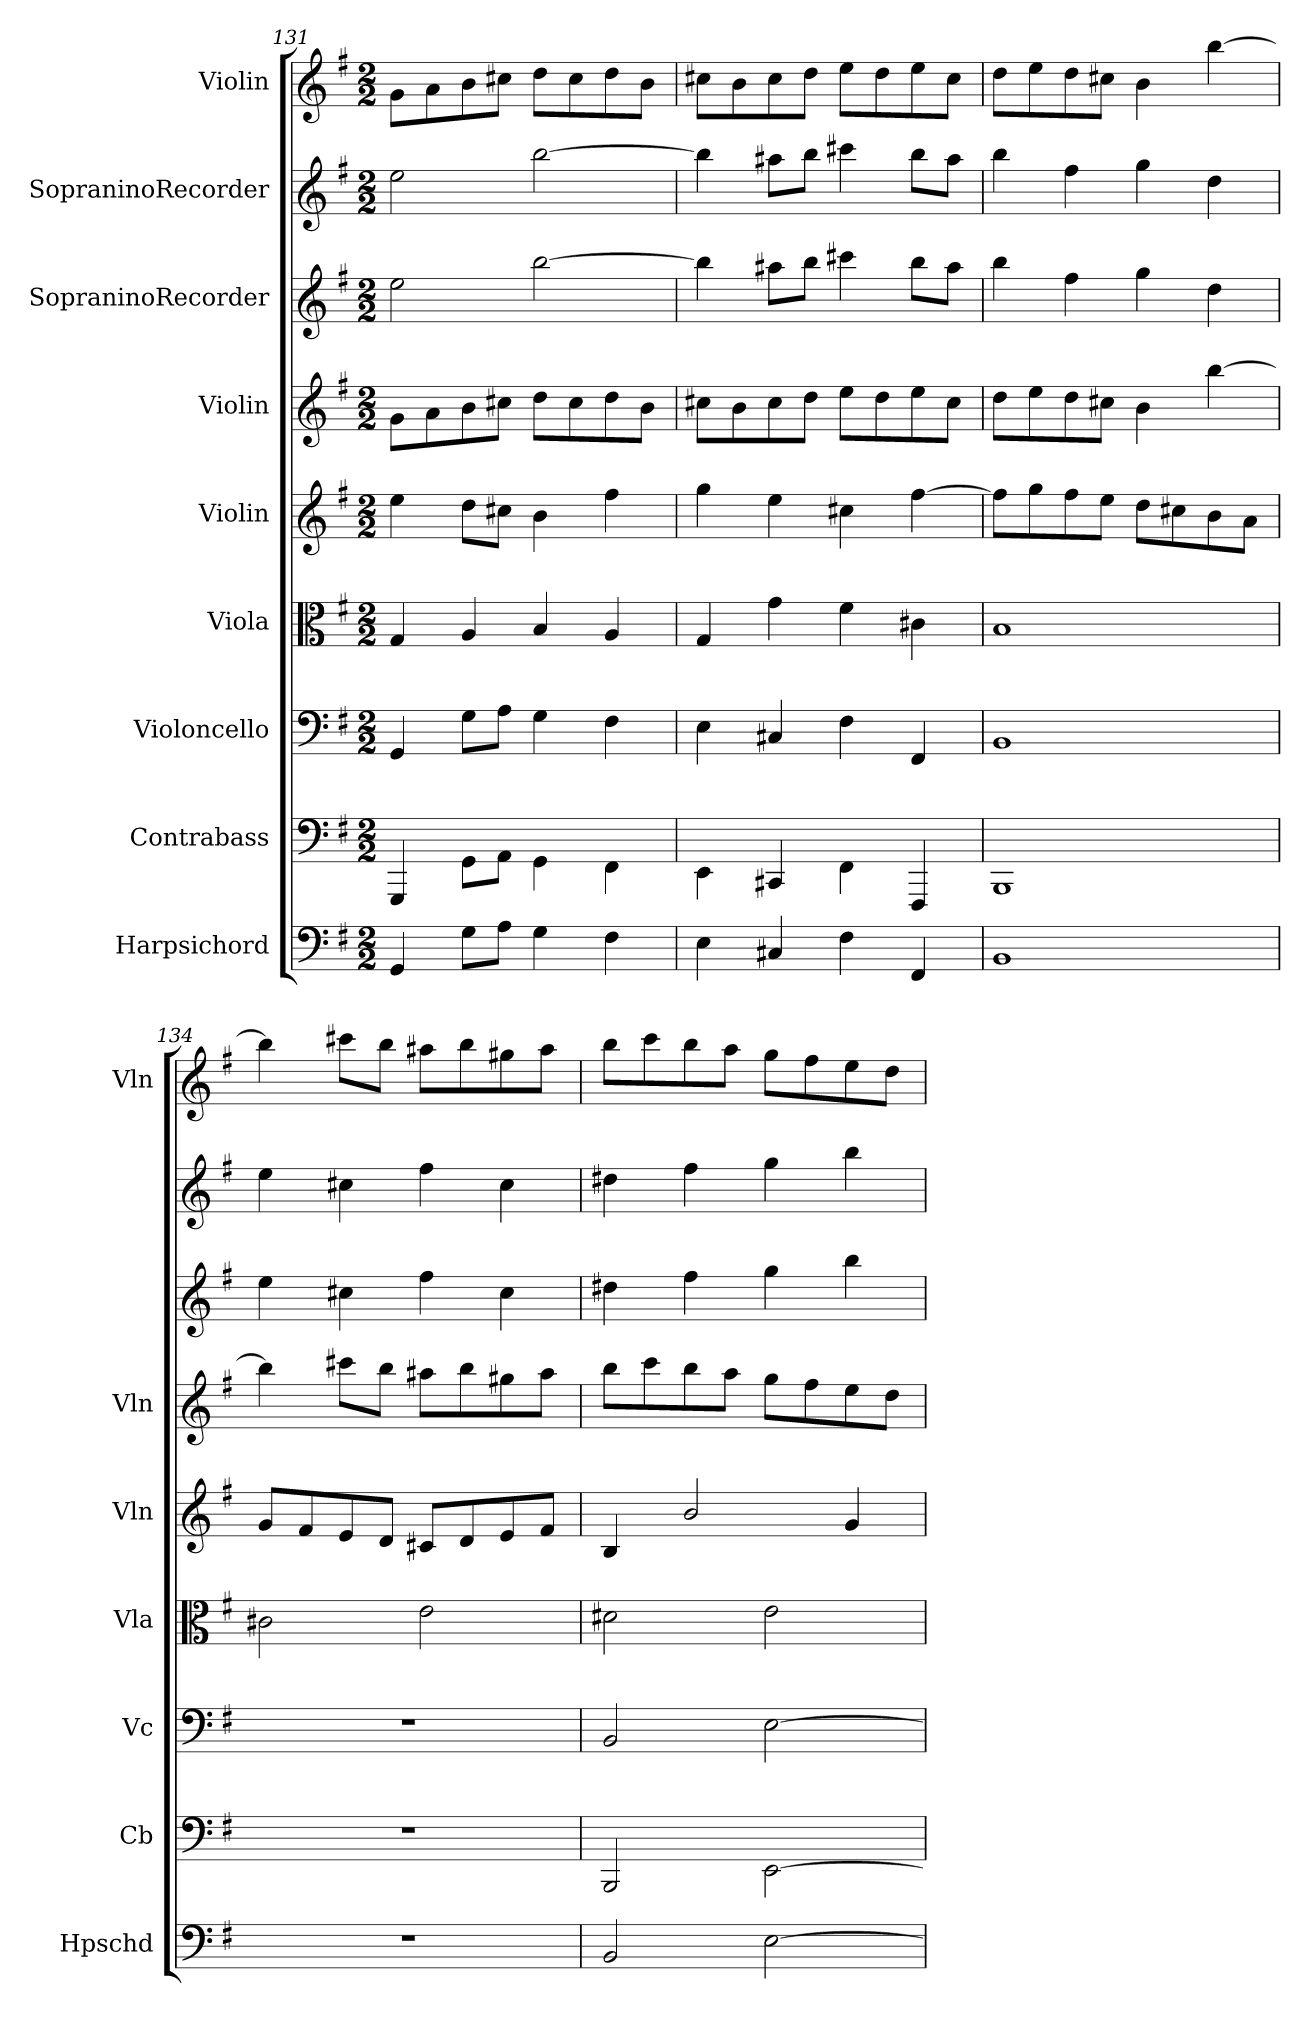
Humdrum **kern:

**kern	**kern	**kern	**kern	**kern	**kern	**kern	**kern	**kern
*part9	*part8	*part7	*part6	*part5	*part4	*part3	*part2	*part1
*staff9	*staff8	*staff7	*staff6	*staff5	*staff4	*staff3	*staff2	*staff1
*I"Harpsichord	*I"Contrabass	*I"Violoncello	*I"Viola	*I"Violin	*I"Violin	*I"SopraninoRecorder	*I"SopraninoRecorder	*I"Violin
*I'Hpschd	*I'Cb	*I'Vc	*I'Vla	*I'Vln	*I'Vln	*	*	*I'Vln
*clefF4	*clefF4	*clefF4	*clefC3	*clefG2	*clefG2	*clefG2	*clefG2	*clefG2
*k[f#]	*k[f#]	*k[f#]	*k[f#]	*k[f#]	*k[f#]	*k[f#]	*k[f#]	*k[f#]
*G:	*G:	*G:	*G:	*G:	*G:	*G:	*G:	*G:
*M2/2	*M2/2	*M2/2	*M2/2	*M2/2	*M2/2	*M2/2	*M2/2	*M2/2
=131	=131	=131	=131	=131	=131	=131	=131	=131
4GG/	4GGG/	4GG/	4G/	4ee\	8g\L	2ee\	2ee\	8g\L
.	.	.	.	.	8a\	.	.	8a\
8G\L	8GG\L	8G\L	4A/	8dd\L	8b\	.	.	8b\
8A\J	8AA\J	8A\J	.	8cc#X\J	8cc#X\J	.	.	8cc#X\J
4G\	4GG\	4G\	4B/	4b\	8dd\L	[2bb\	[2bb\	8dd\L
.	.	.	.	.	8cc#\	.	.	8cc#\
4F#\	4FF#\	4F#\	4A/	4ff#\	8dd\	.	.	8dd\
.	.	.	.	.	8b\J	.	.	8b\J
=132	=132	=132	=132	=132	=132	=132	=132	=132
4E\	4EE\	4E\	4G/	4gg\	8cc#X\L	4bb\]	4bb\]	8cc#X\L
.	.	.	.	.	8b\	.	.	8b\
4C#X/	4CC#X/	4C#X/	4g\	4ee\	8cc#\	8aa#X\L	8aa#X\L	8cc#\
.	.	.	.	.	8dd\J	8bb\J	8bb\J	8dd\J
4F#\	4FF#\	4F#\	4f#\	4cc#X\	8ee\L	4ccc#X\	4ccc#X\	8ee\L
.	.	.	.	.	8dd\	.	.	8dd\
4FF#/	4FFF#/	4FF#/	4c#X\	[4ff#\	8ee\	8bb\L	8bb\L	8ee\
.	.	.	.	.	8cc#\J	8aa#\J	8aa#\J	8cc#\J
=133	=133	=133	=133	=133	=133	=133	=133	=133
1BB/	1BBB/	1BB/	1B/	8ff#\L]	8dd\L	4bb\	4bb\	8dd\L
.	.	.	.	8gg\	8ee\	.	.	8ee\
.	.	.	.	8ff#\	8dd\	4ff#\	4ff#\	8dd\
.	.	.	.	8ee\J	8cc#X\J	.	.	8cc#X\J
.	.	.	.	8dd\L	4b\	4gg\	4gg\	4b\
.	.	.	.	8cc#X\	.	.	.	.
.	.	.	.	8b\	[4bb\	4dd\	4dd\	[4bb\
.	.	.	.	8a\J	.	.	.	.
=134	=134	=134	=134	=134	=134	=134	=134	=134
1r	1r	1r	2c#X\	8g/L	4bb\]	4ee\	4ee\	4bb\]
.	.	.	.	8f#/	.	.	.	.
.	.	.	.	8e/	8ccc#X\L	4cc#X\	4cc#X\	8ccc#X\L
.	.	.	.	8d/J	8bb\J	.	.	8bb\J
.	.	.	2e\	8c#X/L	8aa#X\L	4ff#\	4ff#\	8aa#X\L
.	.	.	.	8d/	8bb\	.	.	8bb\
.	.	.	.	8e/	8gg#X\	4cc#\	4cc#\	8gg#X\
.	.	.	.	8f#/J	8aa#\J	.	.	8aa#\J
=135	=135	=135	=135	=135	=135	=135	=135	=135
2BB/	2BBB/	2BB/	2d#X\	4B/	8bb\L	4dd#X\	4dd#X\	8bb\L
.	.	.	.	.	8ccc\	.	.	8ccc\
.	.	.	.	2b/	8bb\	4ff#\	4ff#\	8bb\
.	.	.	.	.	8aa\J	.	.	8aa\J
[2E\	[2EE\	[2E\	2e\	.	8gg\L	4gg\	4gg\	8gg\L
.	.	.	.	.	8ff#\	.	.	8ff#\
.	.	.	.	4g/	8ee\	4bb\	4bb\	8ee\
.	.	.	.	.	8dd\J	.	.	8dd\J
=	=	=	=	=	=	=	=	=
*-	*-	*-	*-	*-	*-	*-	*-	*-
